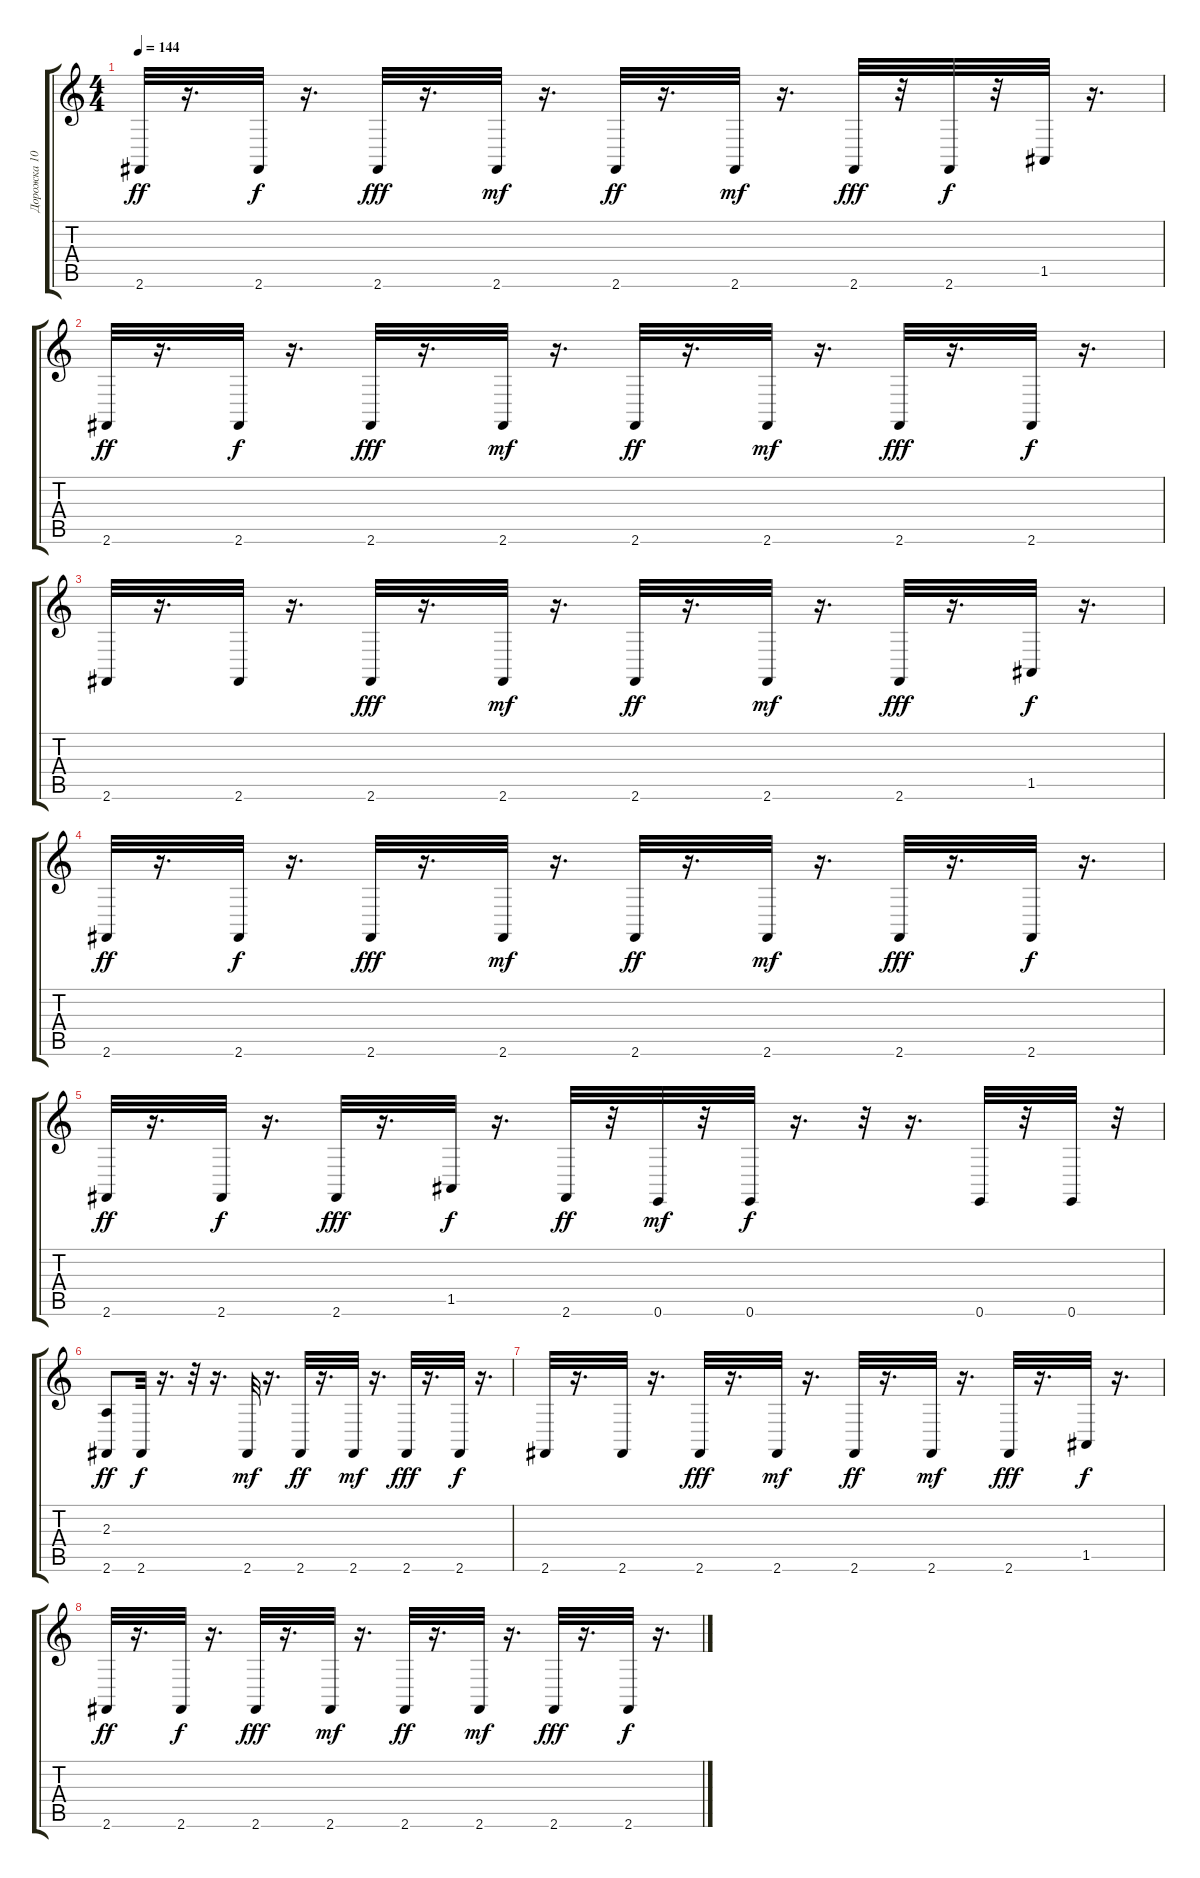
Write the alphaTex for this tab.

\track ("Дорожка 10" "Дорожка 10") {instrument acousticgrandpiano}
\staff {score tabs}
\tuning (E4 B3 G3 D3 A2 E2) {hide}
\ts (4 4)
\tempo 144
\clef g2
\ks c
2.6.32{dy ff} r.16{d} 2.6.32{dy f} r.16{d} 2.6.32{dy fff} r.16{d} 2.6.32{dy mf} r.16{d} 2.6.32{dy ff} r.16{d} 2.6.32{dy mf} r.16{d} 2.6.32{dy fff} r.32 2.6.32{dy f} r.32 1.5.32 r.16{d} |
2.6.32{dy ff} r.16{d} 2.6.32{dy f} r.16{d} 2.6.32{dy fff} r.16{d} 2.6.32{dy mf} r.16{d} 2.6.32{dy ff} r.16{d} 2.6.32{dy mf} r.16{d} 2.6.32{dy fff} r.16{d} 2.6.32{dy f} r.16{d} |
2.6.32 r.16{d} 2.6.32 r.16{d} 2.6.32{dy fff} r.16{d} 2.6.32{dy mf} r.16{d} 2.6.32{dy ff} r.16{d} 2.6.32{dy mf} r.16{d} 2.6.32{dy fff} r.16{d} 1.5.32{dy f} r.16{d} |
2.6.32{dy ff} r.16{d} 2.6.32{dy f} r.16{d} 2.6.32{dy fff} r.16{d} 2.6.32{dy mf} r.16{d} 2.6.32{dy ff} r.16{d} 2.6.32{dy mf} r.16{d} 2.6.32{dy fff} r.16{d} 2.6.32{dy f} r.16{d} |
2.6.32{dy ff} r.16{d} 2.6.32{dy f} r.16{d} 2.6.32{dy fff} r.16{d} 1.5.32{dy f} r.16{d} 2.6.32{dy ff} r.32 0.6.32{dy mf} r.32 0.6.32{dy f} r.16{d} r.32 r.16{d} 0.6.32 r.32 0.6.32 r.32 |
(2.3 2.6).8{dy ff} 2.6.32{dy f} r.16{d} r.32 r.16{d} 2.6.32{dy mf} r.16{d} 2.6.32{dy ff} r.16{d} 2.6.32{dy mf} r.16{d} 2.6.32{dy fff} r.16{d} 2.6.32{dy f} r.16{d} |
2.6.32 r.16{d} 2.6.32 r.16{d} 2.6.32{dy fff} r.16{d} 2.6.32{dy mf} r.16{d} 2.6.32{dy ff} r.16{d} 2.6.32{dy mf} r.16{d} 2.6.32{dy fff} r.16{d} 1.5.32{dy f} r.16{d} |
2.6.32{dy ff} r.16{d} 2.6.32{dy f} r.16{d} 2.6.32{dy fff} r.16{d} 2.6.32{dy mf} r.16{d} 2.6.32{dy ff} r.16{d} 2.6.32{dy mf} r.16{d} 2.6.32{dy fff} r.16{d} 2.6.32{dy f} r.16{d}
